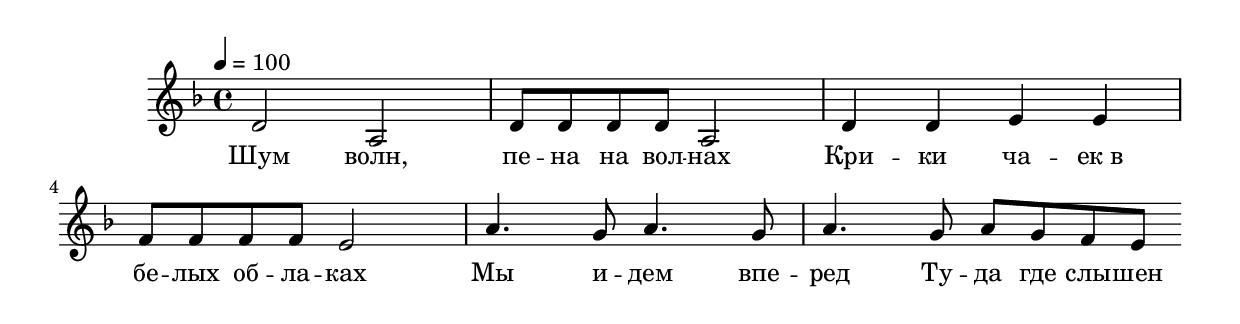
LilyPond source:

\header {
}

%\version "2.10.33"

% European system (A B H C D E F G)
\include "deutsch.ly"

lnotes = \relative c' {
  \time 4/4
  \key d \minor
  \tempo 4 = 100
  d2 a d8 d d d a2
  d4 d4 e4 e4 f8 f f f e2
  a4. g8 a4. g8 a4. g8 a g f e
  \bar ".|"
}

ltext = \lyricmode {
  Шум волн, пе -- на на вол -- нах
  Кри -- ки ча -- ек_в бе -- лых об -- ла -- ках
  Мы и -- дем впе -- ред
  Ту -- да где слы -- шен
}

\score {
  <<
    \new Voice = "guit" \lnotes
    \new Lyrics \lyricsto "guit" \ltext
  >>
  \midi{}
  \layout{}
}

